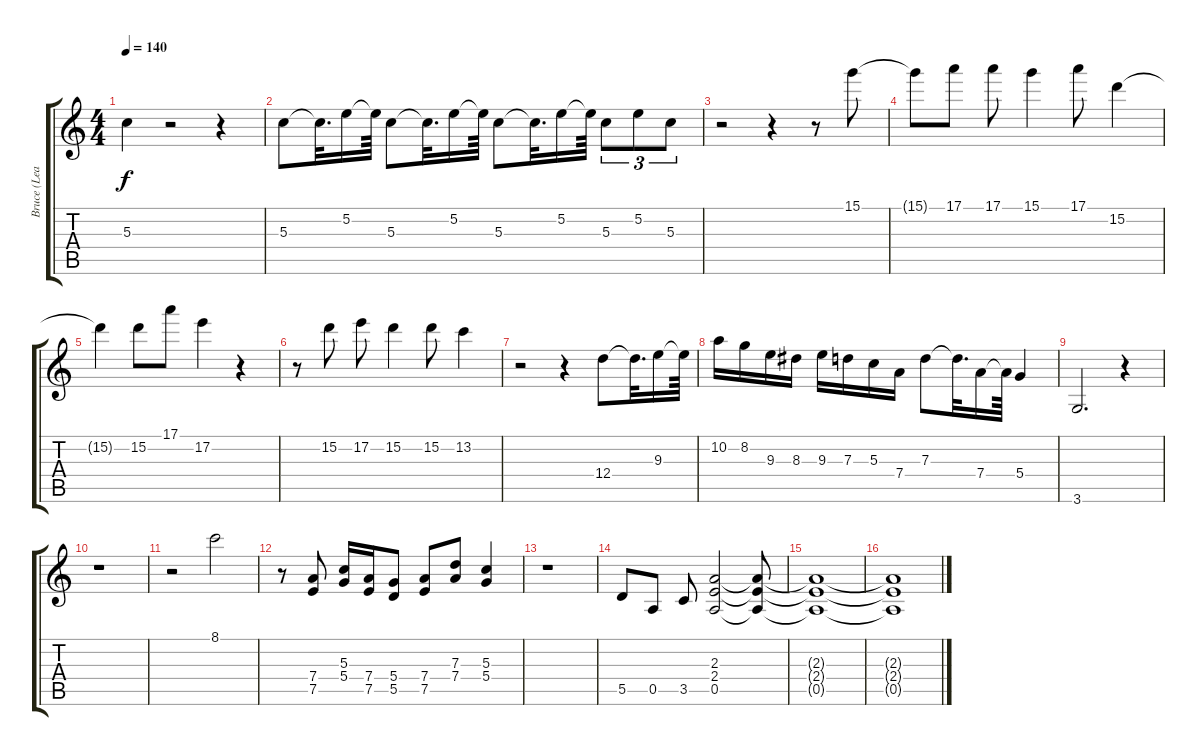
\track ("Bruce (Lead)" "Bruce (Lea") {instrument distortionguitar}
\staff {score tabs}
\tuning (E4 B3 G3 D3 A2 E2) {hide}
\ts (4 4)
\tempo 140
\clef g2
\ks c
5.3{t}.4{dy f} r.2 r.4 |
5.3.8 5.3{t}.32{d} 5.2.16 5.2{t}.64 5.3.8 5.3{t}.32{d} 5.2.16 5.2{t}.64 5.3.8 5.3{t}.32{d} 5.2.16 5.2{t}.64 5.3.8{tu (3 2)} 5.2.8{tu (3 2)} 5.3.8{tu (3 2)} |
r.2 r.4 r.8 15.1.8 |
15.1{t}.8 17.1.8 17.1.8 15.1.4 17.1.8 15.2.4 |
15.2{t}.4 15.2.8 17.1.8 17.2.4 r.4 |
r.8 15.2.8 17.2.8 15.2.4 15.2.8 13.2.4 |
r.2 r.4 12.4.8 12.4{t}.32{d} 9.3.16 9.3{t}.64 |
10.2.16 8.2.16 9.3.16 8.3.16 9.3.16 7.3.16 5.3.16 7.4.16 7.3.8 7.3{t}.32{d} 7.4.16 7.4{t}.64 5.4.4 |
3.6.2{d} r.4 |
r.1 |
r.2 8.1.2 |
r.8 (7.4 7.5).8 (5.3 5.4).16 (7.4 7.5).16 (5.4 5.5).8 (7.4 7.5).8 (7.3 7.4).8 (5.3 5.4).4 |
r.1 |
5.5.8 0.5.8 3.5.8 (2.3 2.4 0.5).2 (2.3{t} 2.4{t} 0.5{t}).8 |
(2.3{t} 2.4{t} 0.5{t}).1 |
(2.3{t} 2.4{t} 0.5{t}).1
